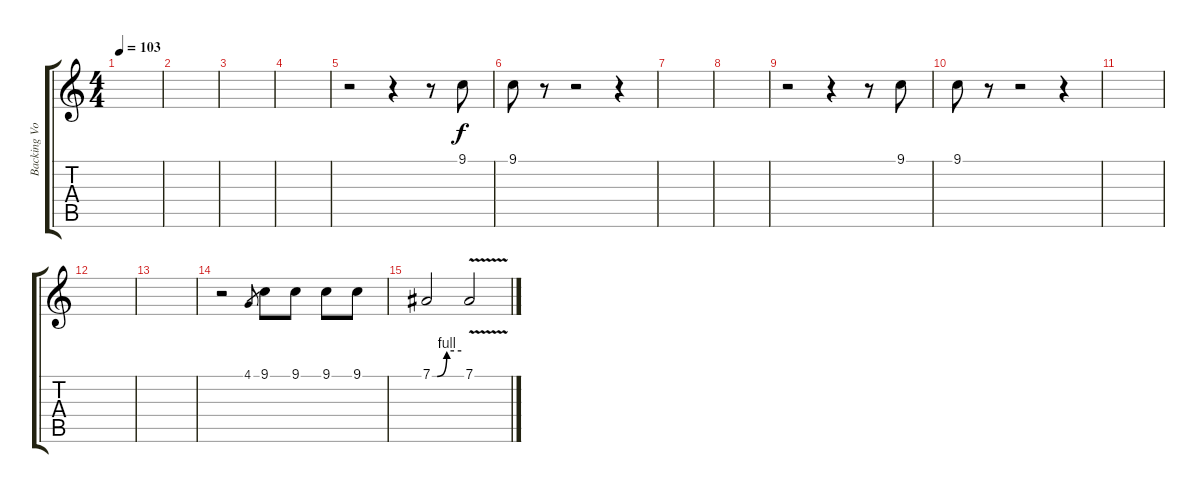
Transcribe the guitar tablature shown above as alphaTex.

\track ("Backing Vocals" "Backing Vo") {instrument frenchhorn}
\staff {score tabs}
\tuning (Eb4 Bb3 Gb3 Db3 Ab2 Eb2) {hide}
\ts (4 4)
\tempo 103
\clef g2
\ks c
|
|
|
|
r.2 r.4 r.8 9.1.8 |
9.1.8 r.8 r.2 r.4 |
|
|
r.2 r.4 r.8 9.1.8 |
9.1.8 r.8 r.2 r.4 |
|
|
|
r.2 4.1.8{gr dy f} 9.1.8 9.1.8 9.1.8 9.1.8 |
7.1{be (custom 0 0 10 0 30 4 60 4)}.2 7.1{v}.2
